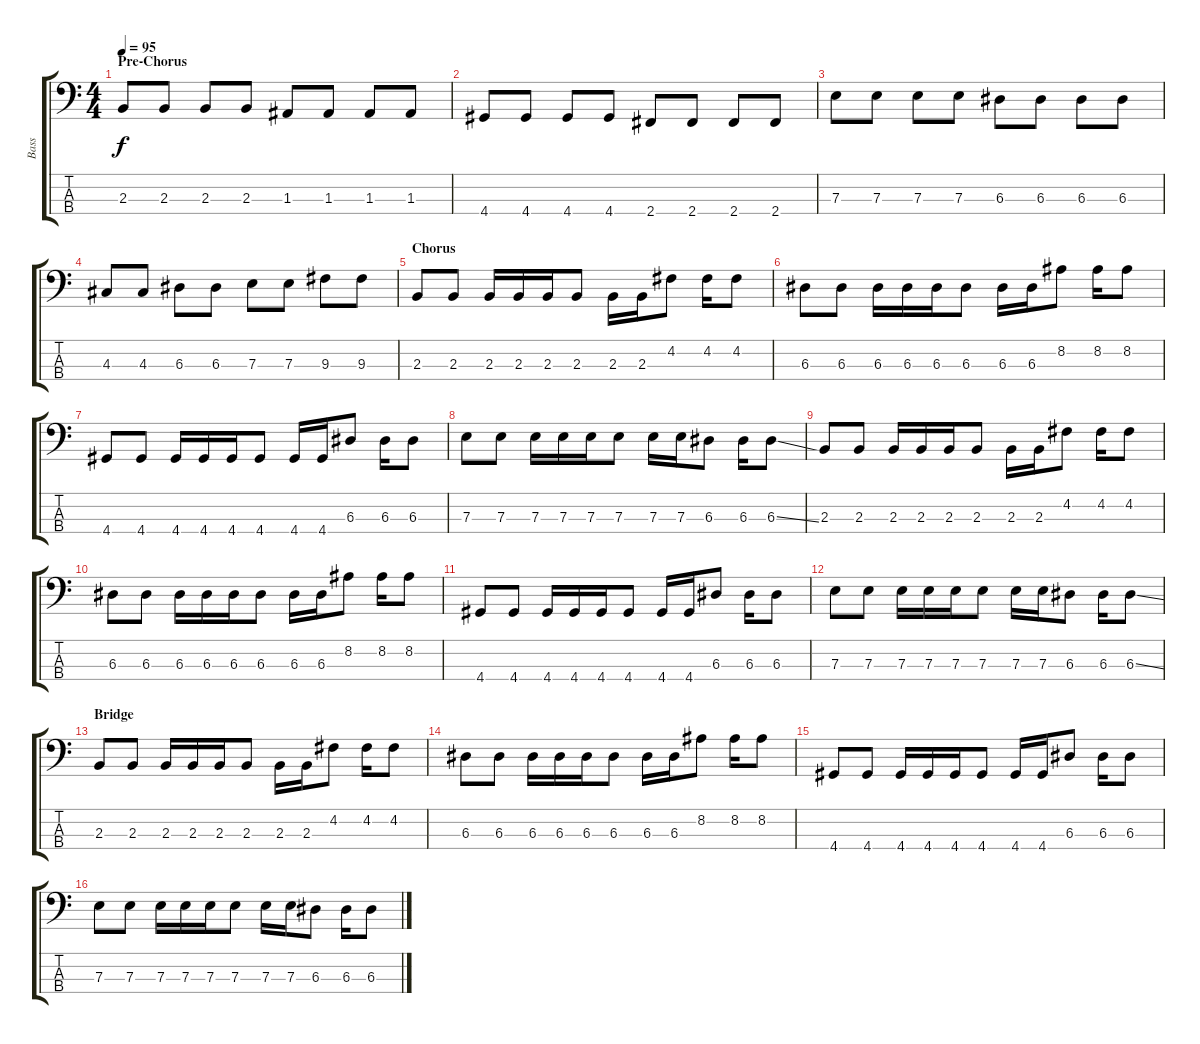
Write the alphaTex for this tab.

\track ("Bass" "Bass") {instrument electricbasspick}
\staff {score tabs}
\tuning (G2 D2 A1 E1) {hide}
\ts (4 4)
\section ("" "Pre-Chorus")
\tempo 95
\clef f4
\ks c
2.3.8{dy f} 2.3.8 2.3.8 2.3.8 1.3.8 1.3.8 1.3.8 1.3.8 |
4.4.8 4.4.8 4.4.8 4.4.8 2.4.8 2.4.8 2.4.8 2.4.8 |
7.3.8 7.3.8 7.3.8 7.3.8 6.3.8 6.3.8 6.3.8 6.3.8 |
4.3.8 4.3.8 6.3.8 6.3.8 7.3.8 7.3.8 9.3.8 9.3.8 |
\section ("" "Chorus")
2.3.8 2.3.8 2.3.16 2.3.16 2.3.16 2.3.8 2.3.16 2.3.16 4.2.8 4.2.16 4.2.8 |
6.3.8 6.3.8 6.3.16 6.3.16 6.3.16 6.3.8 6.3.16 6.3.16 8.2.8 8.2.16 8.2.8 |
4.4.8 4.4.8 4.4.16 4.4.16 4.4.16 4.4.8 4.4.16 4.4.16 6.3.8 6.3.16 6.3.8 |
7.3.8 7.3.8 7.3.16 7.3.16 7.3.16 7.3.8 7.3.16 7.3.16 6.3.8 6.3.16 6.3{ss}.8 |
2.3.8 2.3.8 2.3.16 2.3.16 2.3.16 2.3.8 2.3.16 2.3.16 4.2.8 4.2.16 4.2.8 |
6.3.8 6.3.8 6.3.16 6.3.16 6.3.16 6.3.8 6.3.16 6.3.16 8.2.8 8.2.16 8.2.8 |
4.4.8 4.4.8 4.4.16 4.4.16 4.4.16 4.4.8 4.4.16 4.4.16 6.3.8 6.3.16 6.3.8 |
7.3.8 7.3.8 7.3.16 7.3.16 7.3.16 7.3.8 7.3.16 7.3.16 6.3.8 6.3.16 6.3{ss}.8 |
\section ("" "Bridge")
2.3.8 2.3.8 2.3.16 2.3.16 2.3.16 2.3.8 2.3.16 2.3.16 4.2.8 4.2.16 4.2.8 |
6.3.8 6.3.8 6.3.16 6.3.16 6.3.16 6.3.8 6.3.16 6.3.16 8.2.8 8.2.16 8.2.8 |
4.4.8 4.4.8 4.4.16 4.4.16 4.4.16 4.4.8 4.4.16 4.4.16 6.3.8 6.3.16 6.3.8 |
7.3.8 7.3.8 7.3.16 7.3.16 7.3.16 7.3.8 7.3.16 7.3.16 6.3.8 6.3.16 6.3{ss}.8
